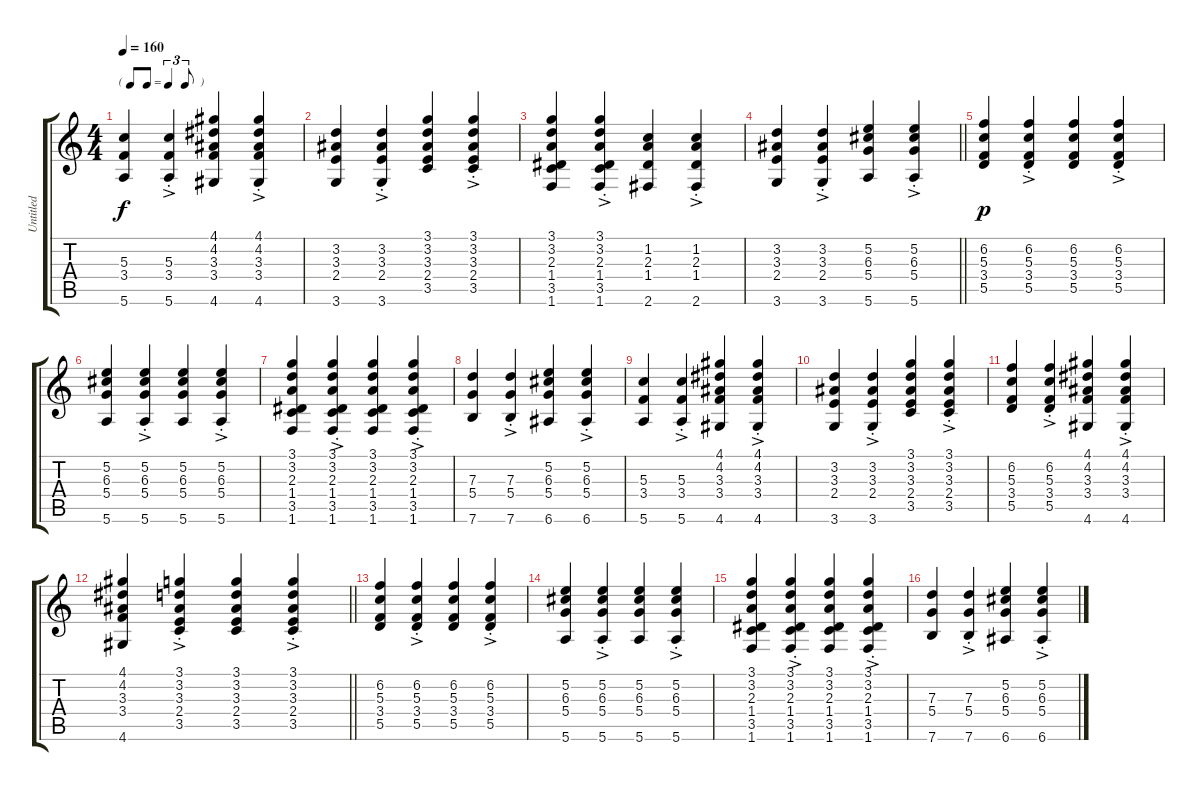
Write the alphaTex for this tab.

\track ("Untitled" "Untitled") {instrument acousticguitarnylon}
\staff {score tabs}
\tuning (E4 B3 G3 D3 A2 E2) {hide}
\ts (4 4)
\tf triplet8th
\tempo 160
\clef g2
\ks c
(5.3 3.4 5.6).4{dy f} (5.3{ac st} 3.4{ac st} 5.6{ac st}).4 (4.1 4.2 3.3 3.4 4.6).4 (4.1{ac st} 4.2{ac st} 3.3{ac st} 3.4{ac st} 4.6{ac st}).4 |
(3.2 3.3 2.4 3.6).4 (3.2{ac st} 3.3{ac st} 2.4{ac st} 3.6{ac st}).4 (3.1 3.2 3.3 2.4 3.5).4 (3.1{ac st} 3.2{ac st} 3.3{ac st} 2.4{ac st} 3.5{ac st}).4 |
(3.1 3.2 2.3 1.4 3.5 1.6).4 (3.1{ac st} 3.2{ac st} 2.3{ac st} 1.4{ac st} 3.5{ac st} 1.6{ac st}).4 (1.2 2.3 1.4 2.6).4 (1.2{ac st} 2.3{ac st} 1.4{ac st} 2.6{ac st}).4 |
\barLineRight lightlight
(3.2 3.3 2.4 3.6).4 (3.2{ac st} 3.3{ac st} 2.4{ac st} 3.6{ac st}).4 (5.2 6.3 5.4 5.6).4 (5.2{ac st} 6.3{ac st} 5.4{ac st} 5.6{ac st}).4 |
(6.2 5.3 3.4 5.5).4{dy p} (6.2{ac st} 5.3{ac st} 3.4{ac st} 5.5{ac st}).4 (6.2 5.3 3.4 5.5).4 (6.2{ac st} 5.3{ac st} 3.4{ac st} 5.5{ac st}).4 |
(5.2 6.3 5.4 5.6).4 (5.2{ac st} 6.3{ac st} 5.4{ac st} 5.6{ac st}).4 (5.2 6.3 5.4 5.6).4 (5.2{ac st} 6.3{ac st} 5.4{ac st} 5.6{ac st}).4 |
(3.1 3.2 2.3 1.4 3.5 1.6).4 (3.1{ac st} 3.2{ac st} 2.3{ac st} 1.4{ac st} 3.5{ac st} 1.6{ac st}).4 (3.1 3.2 2.3 1.4 3.5 1.6).4 (3.1{ac st} 3.2{ac st} 2.3{ac st} 1.4{ac st} 3.5{ac st} 1.6{ac st}).4 |
(7.3 5.4 7.6).4 (7.3{ac st} 5.4{ac st} 7.6{ac st}).4 (5.2 6.3 5.4 6.6).4 (5.2{ac st} 6.3{ac st} 5.4{ac st} 6.6{ac st}).4 |
(5.3 3.4 5.6).4 (5.3{ac st} 3.4{ac st} 5.6{ac st}).4 (4.1 4.2 3.3 3.4 4.6).4 (4.1{ac st} 4.2{ac st} 3.3{ac st} 3.4{ac st} 4.6{ac st}).4 |
(3.2 3.3 2.4 3.6).4 (3.2{ac st} 3.3{ac st} 2.4{ac st} 3.6{ac st}).4 (3.1 3.2 3.3 2.4 3.5).4 (3.1{ac st} 3.2{ac st} 3.3{ac st} 2.4{ac st} 3.5{ac st}).4 |
(6.2 5.3 3.4 5.5).4 (6.2{ac st} 5.3{ac st} 3.4{ac st} 5.5{ac st}).4 (4.1 4.2 3.3 3.4 4.6).4 (4.1{ac st} 4.2{ac st} 3.3{ac st} 3.4{ac st} 4.6{ac st}).4 |
\barLineRight lightlight
(4.1 4.2 3.3 3.4 4.6).4 (3.1{ac st} 3.2{ac st} 3.3{ac st} 2.4{ac st} 3.5{ac st}).4 (3.1 3.2 3.3 2.4 3.5).4 (3.1{ac st} 3.2{ac st} 3.3{ac st} 2.4{ac st} 3.5{ac st}).4 |
(6.2 5.3 3.4 5.5).4 (6.2{ac st} 5.3{ac st} 3.4{ac st} 5.5{ac st}).4 (6.2 5.3 3.4 5.5).4 (6.2{ac st} 5.3{ac st} 3.4{ac st} 5.5{ac st}).4 |
(5.2 6.3 5.4 5.6).4 (5.2{ac st} 6.3{ac st} 5.4{ac st} 5.6{ac st}).4 (5.2 6.3 5.4 5.6).4 (5.2{ac st} 6.3{ac st} 5.4{ac st} 5.6{ac st}).4 |
(3.1 3.2 2.3 1.4 3.5 1.6).4 (3.1{ac st} 3.2{ac st} 2.3{ac st} 1.4{ac st} 3.5{ac st} 1.6{ac st}).4 (3.1 3.2 2.3 1.4 3.5 1.6).4 (3.1{ac st} 3.2{ac st} 2.3{ac st} 1.4{ac st} 3.5{ac st} 1.6{ac st}).4 |
(7.3 5.4 7.6).4 (7.3{ac st} 5.4{ac st} 7.6{ac st}).4 (5.2 6.3 5.4 6.6).4 (5.2{ac st} 6.3{ac st} 5.4{ac st} 6.6{ac st}).4
